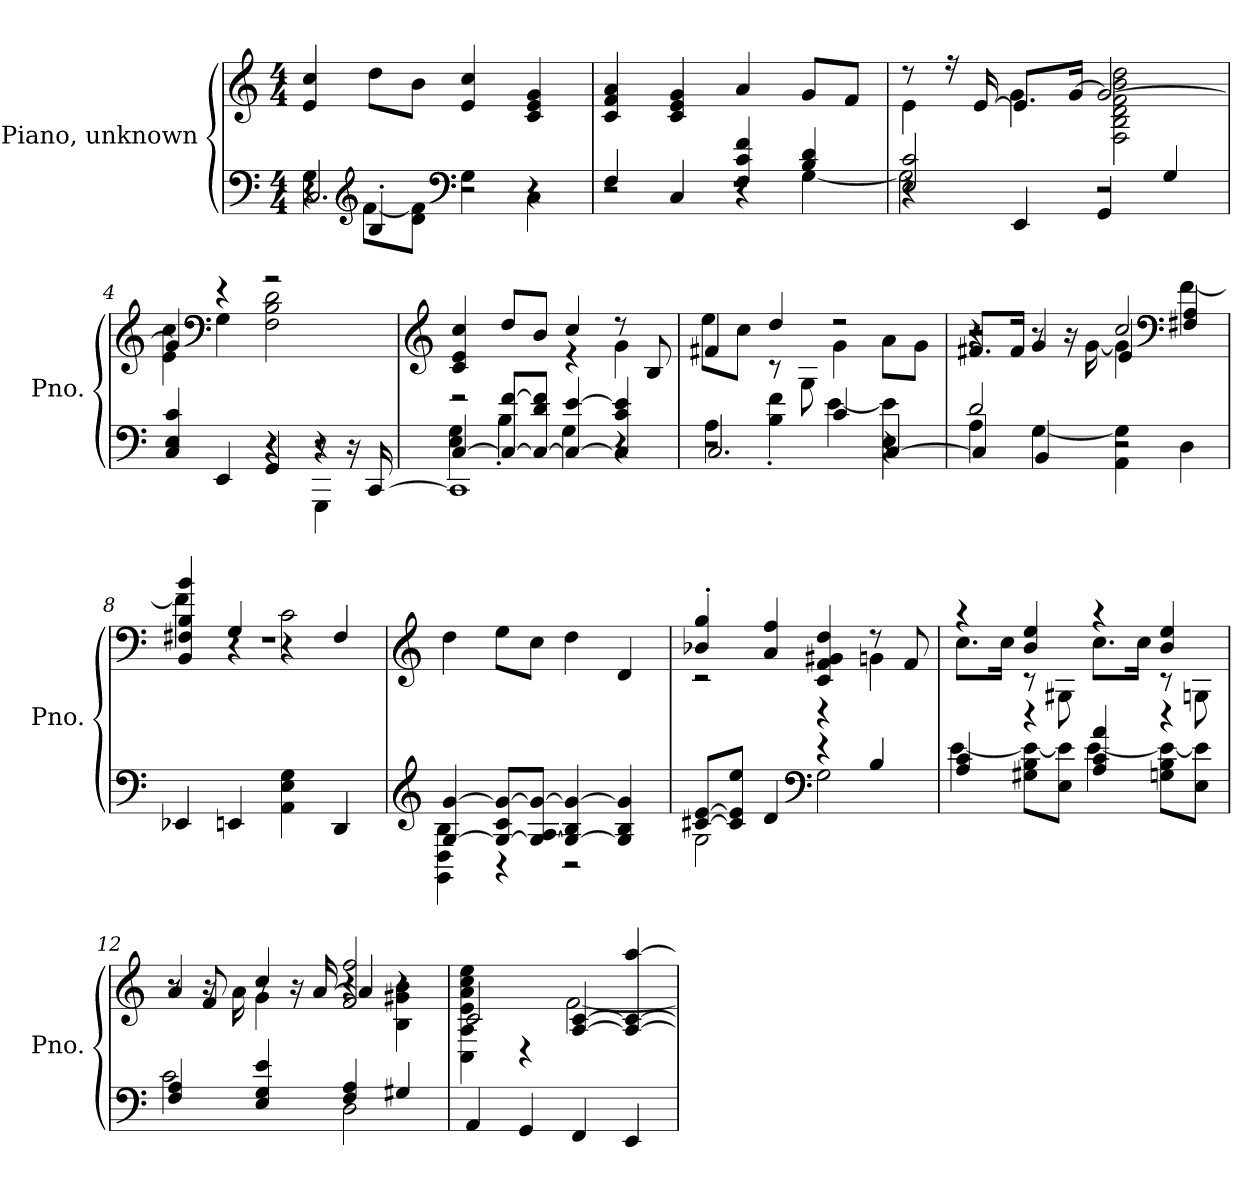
**kern	**kern
*part1	*part1
*staff2	*staff1
*I"Piano, unknown	*
*I'Pno.	*
*clefF4	*clefG2
*k[]	*k[]
*M4/4	*M4/4
*MM120	*MM120
=1	=1
*^	*
*	*^	*
4r	4G\	2.C/	4e/ 4cc/
*clefG2	*	*	*
4B'/	[8f\L	.	8dd\L
.	8d\ 8f\]J	.	8b\J
*clefF4	*	*	*
2r	4G\	.	4e/ 4cc/
.	4C\	4r	4c/ 4e/ 4g/
=2	=2	=2	=2
1r	2r	4F/	4c/ 4f/ 4a/
.	.	4C/	4c/ 4e/ 4g/
.	4r	4F/ 4c/ 4f/	4a/
.	[4G\	4B/ 4d/	8g/L
.	.	.	8f/J
=3	=3	=3	=3
*	*	*	*^
2E/ 2c/	2G\]	4r	8r	4e\
.	.	.	16r	.
.	.	.	[16e/	.
.	.	4EE/	8.e/L]	4g\
.	.	.	[16g/Jk	.
2r	2r	4GG/	2g/_	2F\ 2B\ 2d\ 2f\ 2b\ 2dd\
.	.	4G/	.	.
=4	=4	=4	=4	=4
4C/ 4E/ 4c/	2r	2r	4g/]	4e\ 4cc\
*	*	*	*clefF4	*
4EE/	.	.	4r	4G\
4GG/	4r	4r	2r	2F\ 2B\ 2d\
4r	4GGG\	8r	.	.
.	.	16r	.	.
.	.	[16CC/	.	.
!!LO:LB:g=z	!!
=5	=5	=5	=5	=5
*	*	*	*clefG2	*
[4C/	4E\ 4G\	1CC]	4c/ 4e/ 4cc/	2r
8C/_ [8f/L	4B'\	.	8dd/L	.
8C/_ 8d/ 8f/]J	.	.	8b/J	.
4C/_ [4e/	4G\	.	4cc/	4r
4C/] 4c/ 4e/]	4r	.	8r	4g\
.	.	.	8B/	.
=6	=6	=6	=6	=6
2r	4A\	2.C/	4f#X/	8ee\L
.	.	.	.	8cc\J
.	4B\' 4f\'	.	4dd/	8r
.	.	.	.	8G\
4c/	[4e\	.	2r	4g\
4r	4E\ 4e\]	[4C/	.	8a\L
.	.	.	.	8g\J
=7	=7	=7	=7	=7
*	*	*	*	*^
2d/	4A\	4C/]	2r	4r	8.f#X/L
.	.	.	.	.	16f#/Jk
.	[4G\	4BB/	.	8r	4g/
.	.	.	.	16r	.
.	.	.	.	[16g\	.
2r	4AA\ 4G\]	2r	2cc/	4g\]	4e/
*	*	*	*clefF4	*	*
.	4D\	.	.	[4f#\	4F#X/ 4A/
*v	*v	*v	*	*	*
=8	=8	=8	=8
4EE-X/	1r	4f#\]	4BB/ 4F#X/ 4B/ 4b/
4EEn/	.	4r	4G/
4AA\ 4E\ 4G\	.	2c\	4r
4DD/	.	.	4F#/
*	*v	*v	*v
!!LO:LB:g=z
=9	=9
*clefG2	*clefG2
*^	*
[4G/ [4g/	4GG\ 4D\ 4B\	4dd\
8G/_ 8c/ 8g/_L	4r	8ee\L
8G/_ 8A/ 8g/_J	.	8cc\J
4G/_ 4B/ 4g/_	2r	4dd\
4G/] 4B/ 4g/]	.	4d/
=10	=10	=10
*	*	*^
[8c#X/ [8e/L	2G\	4b-X/' 4gg/'	2r
8c#/] 8e/] 8ee/J	.	.	.
4d/	.	4a/ 4ff/	.
*clefF4	*	*	*
4r	2G\	4c/ 4f/ 4g#X/ 4dd/	4r
4B/	.	8r	4gn\
.	.	8f/	.
=11	=11	=11	=11
4A/ 4c/	[4e\	4r	8.cc\L
.	.	.	16cc\Jk
4r	8G#X\ 8B\ 8e\_L	4b/ 4ee/	8r
.	8E\ 8e\]J	.	8G#X\
4A/ 4c/ 4a/	[4e\	4r	8.cc\L
.	.	.	16cc\Jk
4r	8Gn\ 8B\ 8e\_L	4b/ 4ee/	8r
.	8E\ 8e\]J	.	8Gn\
=12	=12	=12	=12
*	*	*	*^
4F/ 4A/	2c\	4a/	8r	8r
.	.	.	16r	8f/
.	.	.	16a\	.
4E/ 4G/ 4e/	.	4cc/	4g\	8r
.	.	.	.	16r
.	.	.	.	[16a/
4F/ 4A/	2D\	2f/ 2ff/	4r	4a/]
4G#X/	.	.	4B\ 4g#X\ 4b\	4r
*v	*v	*	*	*
*	*	*v	*v
!!LO:LB:g=z
=13	=13	=13
4AA/	2c/	4C\ 4A\ 4e\ 4a\ 4cc\ 4ee\
4GG/	.	4r
4FF/	[4A/ [4c/	[2f\
4EE/	4A/_ 4c/_ [4aa/	.
*	*v	*v
=	=
*-	*-
